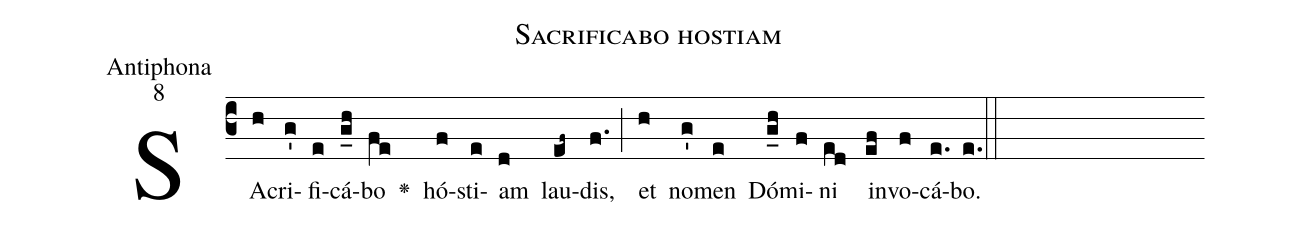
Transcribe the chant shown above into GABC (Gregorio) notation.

name:Sacrificabo hostiam;
office-part:Antiphona;
mode:8;
def-m1:}{\greseteolcustos{manual}{;
def-m2:\ifx\breakbeforeEuouae\undefined\else;
def-m3:\fi}\ifx\noeuouae\undefined\def\noeuouae{F}\fi\if\noeuouae F{;
def-m4:}\fi;
%%
(c3) SA(h)cri(g')fi(e)cá(g_h)bo(fe) <v>\greheightstar</v>()
hó(f)sti(e)am(d) lau(ef~)dis,(f.) (;)
et(h) no(g')men(e) Dó(g_h)mi(f)ni(ed) in(ef)vo(f)cá(e.[em1])bo.(e.) (::[em2]z[em3])

E(h) u(h) o(f) u(h) a(i) e.(h.) (::[em4])
